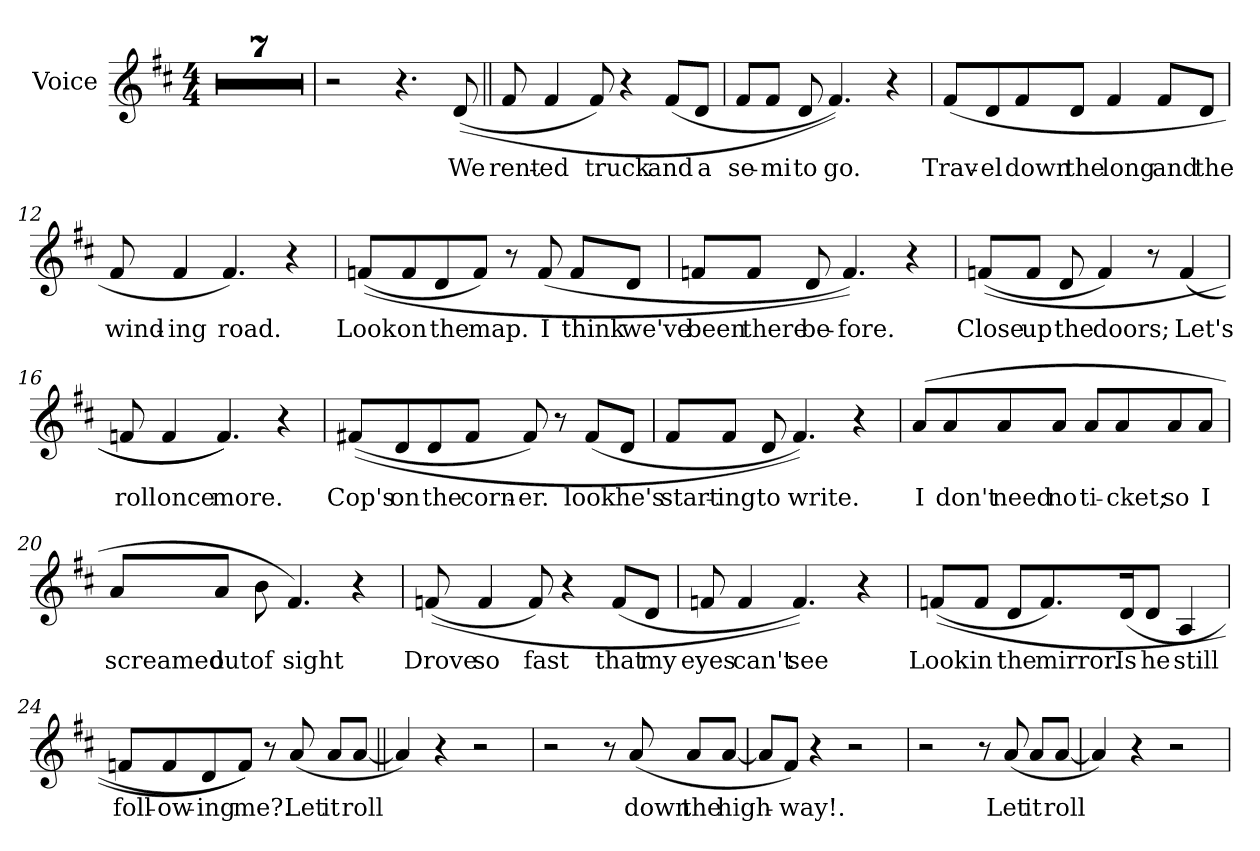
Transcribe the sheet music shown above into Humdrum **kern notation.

**kern	**text
*part1	*part1
*staff1	*staff1
*I"Voice	*
*I'Voice	*
!!LO:PB:g=z
*clefG2	*
*k[f#c#]	*
*D:	*
*M4/4	*
=1	=1
1r	.
=2	=2
1r	.
=3	=3
1r	.
=4	=4
1r	.
=5	=5
1r	.
=6	=6
1r	.
=7	=7
1r	.
=8	=8
2r	.
4.r	.
!	!LO:LY:b:color=#000000
((8di/	We
!!LO:LB:g=z
=9||	=9||
!	!LO:LY:b:color=#000000
8f#i/	rent-
!	!LO:LY:b:color=#000000
4f#i/	-ed
!	!LO:LY:b:color=#000000
8f#i/)	truck
4r	.
!	!LO:LY:b:color=#000000
(8f#i/L	and
!	!LO:LY:b:color=#000000
8di/J	a
=10	=10
!	!LO:LY:b:color=#000000
8f#i/L	se-
!	!LO:LY:b:color=#000000
8f#i/J	-mi
!	!LO:LY:b:color=#000000
8di/	to
!	!LO:LY:b:color=#000000
4.f#i/))	go.
4r	.
=11	=11
!	!LO:LY:b:color=#000000
(8f#i/L	Trav-
!	!LO:LY:b:color=#000000
8di/	-el
!	!LO:LY:b:color=#000000
8f#i/	down
!	!LO:LY:b:color=#000000
8di/J	the
!	!LO:LY:b:color=#000000
4f#i/	long
!	!LO:LY:b:color=#000000
8f#i/L	and
!	!LO:LY:b:color=#000000
8di/J	the
=12	=12
!	!LO:LY:b:color=#000000
8f#i/	wind-
!	!LO:LY:b:color=#000000
4f#i/	-ing
!	!LO:LY:b:color=#000000
4.f#i/)	road.
4r	.
!!LO:LB:g=z
=13	=13
!	!LO:LY:b:color=#000000
((8fni/L	Look
!	!LO:LY:b:color=#000000
8fi/	on
!	!LO:LY:b:color=#000000
8di/	the
!	!LO:LY:b:color=#000000
8fi/J)	map.
8r	.
!	!LO:LY:b:color=#000000
(8fi/	I
!	!LO:LY:b:color=#000000
8fi/L	think
!	!LO:LY:b:color=#000000
8di/J	we've
=14	=14
!	!LO:LY:b:color=#000000
8fni/L	been
!	!LO:LY:b:color=#000000
8fi/J	there
!	!LO:LY:b:color=#000000
8di/	be-
!	!LO:LY:b:color=#000000
4.fi/))	-fore.
4r	.
=15	=15
!	!LO:LY:b:color=#000000
((8fni/L	Close
!	!LO:LY:b:color=#000000
8fi/J	up
!	!LO:LY:b:color=#000000
8di/	the
!	!LO:LY:b:color=#000000
4fi/)	doors;
8r	.
!	!LO:LY:b:color=#000000
(4fi/	Let's
!!LO:LB:g=z
=16	=16
!	!LO:LY:b:color=#000000
8fni/	roll
!	!LO:LY:b:color=#000000
4fi/	once
!	!LO:LY:b:color=#000000
4.fi/))	more.
4r	.
=17	=17
!	!LO:LY:b:color=#000000
((8f#Xi/L	Cop's
!	!LO:LY:b:color=#000000
8di/	on
!	!LO:LY:b:color=#000000
8di/	the
!	!LO:LY:b:color=#000000
8f#i/J	corn-
!	!LO:LY:b:color=#000000
8f#i/)	-er.
8r	.
!	!LO:LY:b:color=#000000
(8f#i/L	look
!	!LO:LY:b:color=#000000
8di/J	he's
=18	=18
!	!LO:LY:b:color=#000000
8f#i/L	start-
!	!LO:LY:b:color=#000000
8f#i/J	-ing
!	!LO:LY:b:color=#000000
8di/	to
!	!LO:LY:b:color=#000000
4.f#i/))	write.
4r	.
!!LO:LB:g=z
=19	=19
!	!LO:LY:b:color=#000000
(8ai/L	I
!	!LO:LY:b:color=#000000
8ai/	don't
!	!LO:LY:b:color=#000000
8ai/	need
!	!LO:LY:b:color=#000000
8ai/J	no
!	!LO:LY:b:color=#000000
8ai/L	ti-
!	!LO:LY:b:color=#000000
8ai/	-cket;
!	!LO:LY:b:color=#000000
8ai/	so
!	!LO:LY:b:color=#000000
8ai/J	I
=20	=20
!	!LO:LY:b:color=#000000
8ai/L	screamed
!	!LO:LY:b:color=#000000
8ai/J	out
!	!LO:LY:b:color=#000000
8bi\	of
!	!LO:LY:b:color=#000000
4.f#i/)	sight
4r	.
=21	=21
!	!LO:LY:b:color=#000000
((8fni/	Drove
!	!LO:LY:b:color=#000000
4fi/	so
!	!LO:LY:b:color=#000000
8fi/)	fast
4r	.
!	!LO:LY:b:color=#000000
(8fi/L	that
!	!LO:LY:b:color=#000000
8di/J	my
!!LO:LB:g=z
=22	=22
!	!LO:LY:b:color=#000000
8fni/	eyes
!	!LO:LY:b:color=#000000
4fi/	can't
!	!LO:LY:b:color=#000000
4.fi/))	see
4r	.
=23	=23
!	!LO:LY:b:color=#000000
((8fni/L	Look
!	!LO:LY:b:color=#000000
8fi/J	in
!	!LO:LY:b:color=#000000
8di/L	the
!	!LO:LY:b:color=#000000
8.fi/)	mirror.
!	!LO:LY:b:color=#000000
(16di/k	Is
!	!LO:LY:b:color=#000000
8di/J	he
!	!LO:LY:b:color=#000000
4Ai/	still
=24	=24
!	!LO:LY:b:color=#000000
8fni/L	foll-
!	!LO:LY:b:color=#000000
8fi/	-ow-
!	!LO:LY:b:color=#000000
8di/	-ing
!	!LO:LY:b:color=#000000
8fi/J))	me?.
8r	.
!	!LO:LY:b:color=#000000
(8ai/	Let
!	!LO:LY:b:color=#000000
8ai/L	it
!	!LO:LY:b:color=#000000
[8ai/J	roll
=25||	=25||
4ai/])	.
4r	.
2r	.
!!LO:LB:g=z
=26	=26
2r	.
8r	.
!	!LO:LY:b:color=#000000
(8ai/	down
!	!LO:LY:b:color=#000000
8ai/L	the
!	!LO:LY:b:color=#000000
[8ai/J	high-
=27	=27
8ai/L]	.
!	!LO:LY:b:color=#000000
8f#i/J)	-way!.
4r	.
2r	.
=28	=28
2r	.
8r	.
!	!LO:LY:b:color=#000000
(8ai/	Let
!	!LO:LY:b:color=#000000
8ai/L	it
!	!LO:LY:b:color=#000000
[8ai/J	roll
=29	=29
4ai/])	.
4r	.
2r	.
=	=
*-	*-
